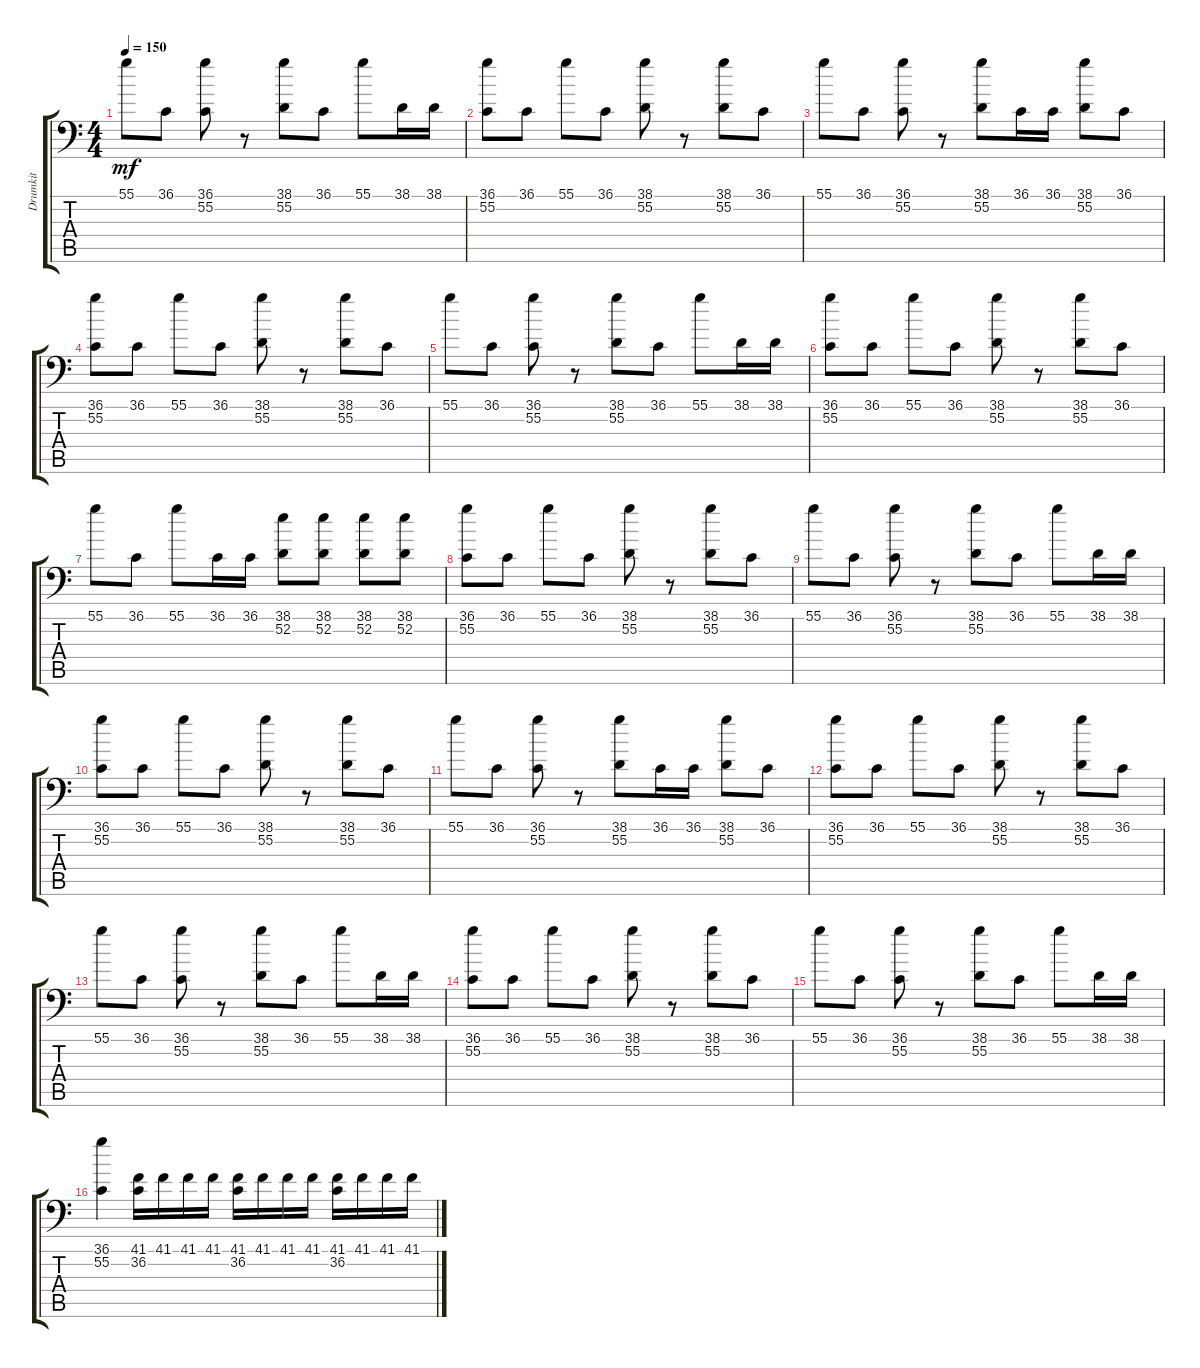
\track ("Drumkit" "Drumkit") {instrument acousticgrandpiano}
\staff {score tabs}
\tuning (C-1 C-1 C-1 C-1 C-1 C-1) {hide}
\ts (4 4)
\tempo 150
\clef f4
\ks c
55.1.8{dy mf} 36.1.8 (36.1 55.2).8 r.8 (38.1 55.2).8 36.1.8 55.1.8 38.1.16 38.1.16 |
(36.1 55.2).8 36.1.8 55.1.8 36.1.8 (38.1 55.2).8 r.8 (38.1 55.2).8 36.1.8 |
55.1.8 36.1.8 (36.1 55.2).8 r.8 (38.1 55.2).8 36.1.16 36.1.16 (38.1 55.2).8 36.1.8 |
(36.1 55.2).8 36.1.8 55.1.8 36.1.8 (38.1 55.2).8 r.8 (38.1 55.2).8 36.1.8 |
55.1.8 36.1.8 (36.1 55.2).8 r.8 (38.1 55.2).8 36.1.8 55.1.8 38.1.16 38.1.16 |
(36.1 55.2).8 36.1.8 55.1.8 36.1.8 (38.1 55.2).8 r.8 (38.1 55.2).8 36.1.8 |
55.1.8 36.1.8 55.1.8 36.1.16 36.1.16 (38.1 52.2).8 (38.1 52.2).8 (38.1 52.2).8 (38.1 52.2).8 |
(36.1 55.2).8 36.1.8 55.1.8 36.1.8 (38.1 55.2).8 r.8 (38.1 55.2).8 36.1.8 |
55.1.8 36.1.8 (36.1 55.2).8 r.8 (38.1 55.2).8 36.1.8 55.1.8 38.1.16 38.1.16 |
(36.1 55.2).8 36.1.8 55.1.8 36.1.8 (38.1 55.2).8 r.8 (38.1 55.2).8 36.1.8 |
55.1.8 36.1.8 (36.1 55.2).8 r.8 (38.1 55.2).8 36.1.16 36.1.16 (38.1 55.2).8 36.1.8 |
(36.1 55.2).8 36.1.8 55.1.8 36.1.8 (38.1 55.2).8 r.8 (38.1 55.2).8 36.1.8 |
55.1.8 36.1.8 (36.1 55.2).8 r.8 (38.1 55.2).8 36.1.8 55.1.8 38.1.16 38.1.16 |
(36.1 55.2).8 36.1.8 55.1.8 36.1.8 (38.1 55.2).8 r.8 (38.1 55.2).8 36.1.8 |
55.1.8 36.1.8 (36.1 55.2).8 r.8 (38.1 55.2).8 36.1.8 55.1.8 38.1.16 38.1.16 |
(36.1 55.2).4 (41.1 36.2).16 41.1.16 41.1.16 41.1.16 (41.1 36.2).16 41.1.16 41.1.16 41.1.16 (41.1 36.2).16 41.1.16 41.1.16 41.1.16
